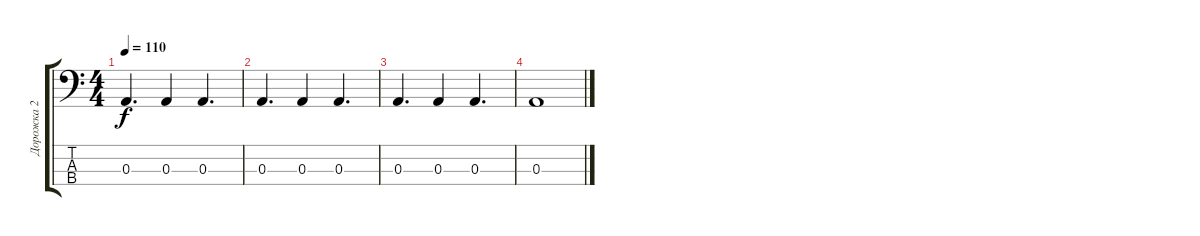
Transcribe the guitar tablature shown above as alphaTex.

\track ("Дорожка 2" "Дорожка 2") {instrument electricbasspick}
\staff {score tabs}
\tuning (G2 D2 A1 E1) {hide}
\ts (4 4)
\tempo 110
\clef f4
\ks c
0.3.4{d dy f} 0.3.4 0.3.4{d} |
0.3.4{d} 0.3.4 0.3.4{d} |
0.3.4{d} 0.3.4 0.3.4{d} |
0.3.1
